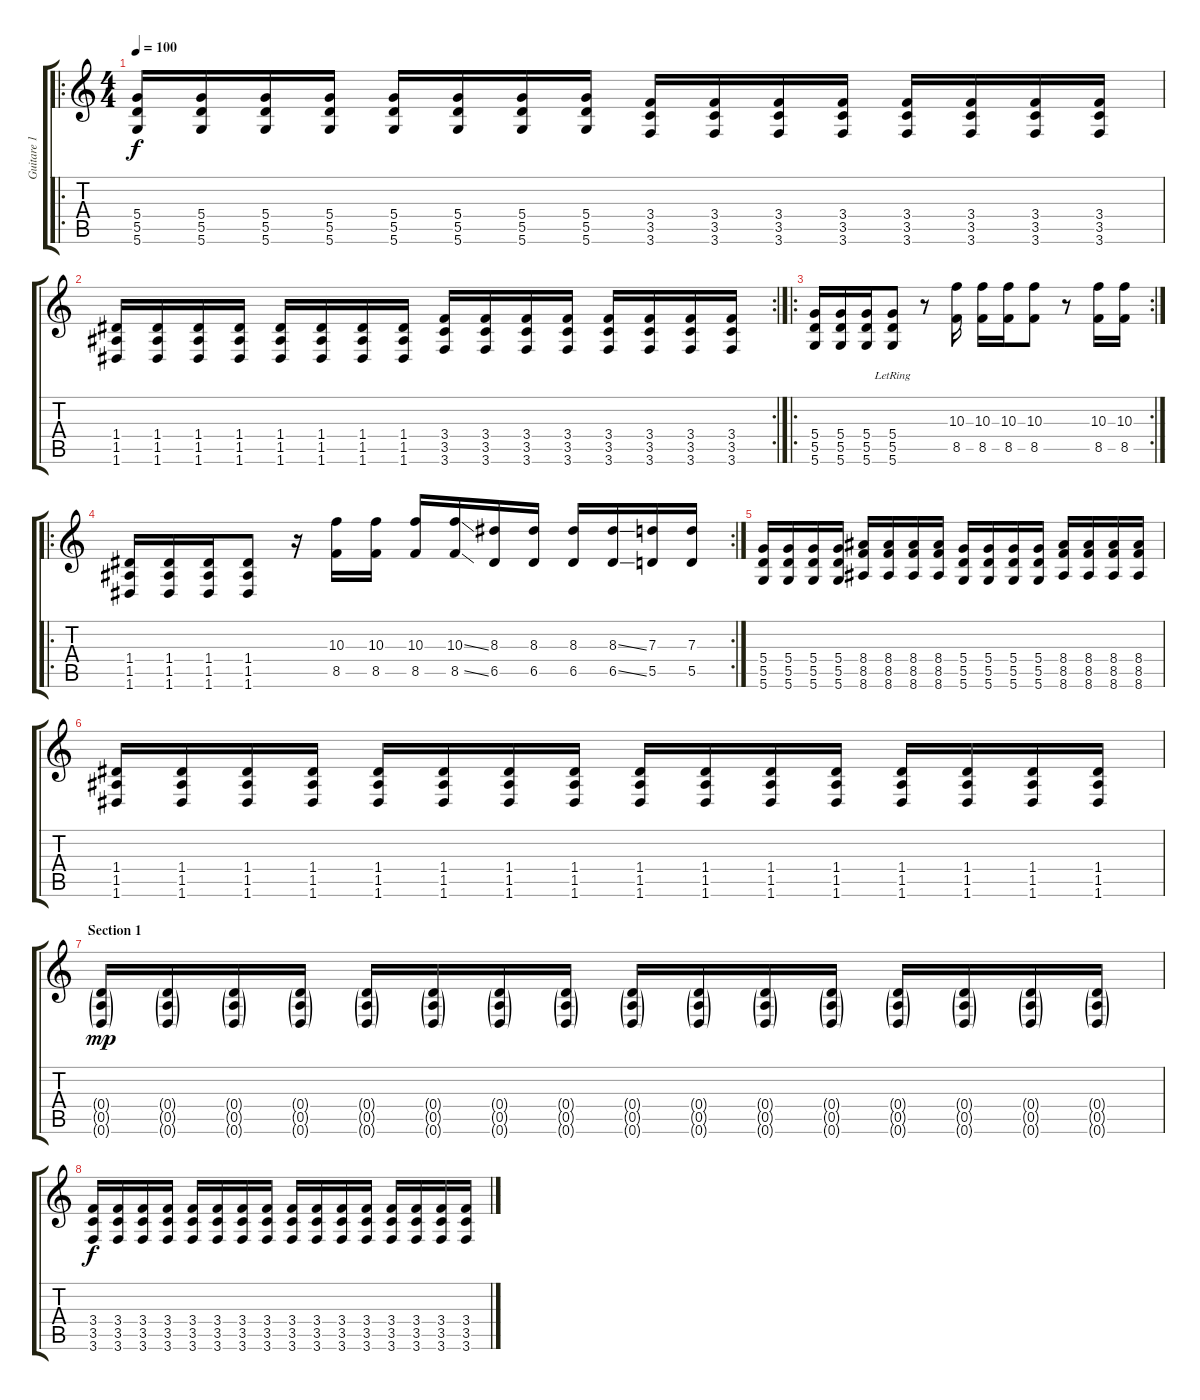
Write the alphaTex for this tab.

\track ("Guitare 1 (Jerry)" "Guitare 1 ") {instrument overdrivenguitar}
\staff {score tabs}
\tuning (E4 B3 G3 D3 A2 D2) {hide}
\ro
\ts (4 4)
\tempo 100
\clef g2
\ks c
(5.4 5.5 5.6).16{dy f} (5.4 5.5 5.6).16 (5.4 5.5 5.6).16 (5.4 5.5 5.6).16 (5.4 5.5 5.6).16 (5.4 5.5 5.6).16 (5.4 5.5 5.6).16 (5.4 5.5 5.6).16 (3.4 3.5 3.6).16 (3.4 3.5 3.6).16 (3.4 3.5 3.6).16 (3.4 3.5 3.6).16 (3.4 3.5 3.6).16 (3.4 3.5 3.6).16 (3.4 3.5 3.6).16 (3.4 3.5 3.6).16 |
\rc 2
(1.4 1.5 1.6).16 (1.4 1.5 1.6).16 (1.4 1.5 1.6).16 (1.4 1.5 1.6).16 (1.4 1.5 1.6).16 (1.4 1.5 1.6).16 (1.4 1.5 1.6).16 (1.4 1.5 1.6).16 (3.4 3.5 3.6).16 (3.4 3.5 3.6).16 (3.4 3.5 3.6).16 (3.4 3.5 3.6).16 (3.4 3.5 3.6).16 (3.4 3.5 3.6).16 (3.4 3.5 3.6).16 (3.4 3.5 3.6).16 |
\ro
\rc 2
(5.4 5.5 5.6).16 (5.4 5.5 5.6).16 (5.4 5.5 5.6).16 (5.4{lr} 5.5{lr} 5.6{lr}).8 r.8 (10.3 8.5).16 (10.3 8.5).16 (10.3 8.5).16 (10.3 8.5).8 r.8 (10.3 8.5).16 (10.3 8.5).16 |
\ro
\rc 2
(1.4 1.5 1.6).16 (1.4 1.5 1.6).16 (1.4 1.5 1.6).16 (1.4 1.5 1.6).8 r.16 (10.3 8.5).16 (10.3 8.5).16 (10.3 8.5).16 (10.3{ss} 8.5{ss}).16 (8.3 6.5).16 (8.3 6.5).16 (8.3 6.5).16 (8.3{ss} 6.5{ss}).16 (7.3 5.5).16 (7.3 5.5).16 |
(5.4 5.5 5.6).16 (5.4 5.5 5.6).16 (5.4 5.5 5.6).16 (5.4 5.5 5.6).16 (8.4 8.5 8.6).16 (8.4 8.5 8.6).16 (8.4 8.5 8.6).16 (8.4 8.5 8.6).16 (5.4 5.5 5.6).16 (5.4 5.5 5.6).16 (5.4 5.5 5.6).16 (5.4 5.5 5.6).16 (8.4 8.5 8.6).16 (8.4 8.5 8.6).16 (8.4 8.5 8.6).16 (8.4 8.5 8.6).16 |
(1.4 1.5 1.6).16 (1.4 1.5 1.6).16 (1.4 1.5 1.6).16 (1.4 1.5 1.6).16 (1.4 1.5 1.6).16 (1.4 1.5 1.6).16 (1.4 1.5 1.6).16 (1.4 1.5 1.6).16 (1.4 1.5 1.6).16 (1.4 1.5 1.6).16 (1.4 1.5 1.6).16 (1.4 1.5 1.6).16 (1.4 1.5 1.6).16 (1.4 1.5 1.6).16 (1.4 1.5 1.6).16 (1.4 1.5 1.6).16 |
\section ("" "Section 1")
(0.4{g} 0.5{g} 0.6{g}).16{dy mp} (0.4{g} 0.5{g} 0.6{g}).16 (0.4{g} 0.5{g} 0.6{g}).16 (0.4{g} 0.5{g} 0.6{g}).16 (0.4{g} 0.5{g} 0.6{g}).16 (0.4{g} 0.5{g} 0.6{g}).16 (0.4{g} 0.5{g} 0.6{g}).16 (0.4{g} 0.5{g} 0.6{g}).16 (0.4{g} 0.5{g} 0.6{g}).16 (0.4{g} 0.5{g} 0.6{g}).16 (0.4{g} 0.5{g} 0.6{g}).16 (0.4{g} 0.5{g} 0.6{g}).16 (0.4{g} 0.5{g} 0.6{g}).16 (0.4{g} 0.5{g} 0.6{g}).16 (0.4{g} 0.5{g} 0.6{g}).16 (0.4{g} 0.5{g} 0.6{g}).16 |
(3.4 3.5 3.6).16{dy f} (3.4 3.5 3.6).16 (3.4 3.5 3.6).16 (3.4 3.5 3.6).16 (3.4 3.5 3.6).16 (3.4 3.5 3.6).16 (3.4 3.5 3.6).16 (3.4 3.5 3.6).16 (3.4 3.5 3.6).16 (3.4 3.5 3.6).16 (3.4 3.5 3.6).16 (3.4 3.5 3.6).16 (3.4 3.5 3.6).16 (3.4 3.5 3.6).16 (3.4 3.5 3.6).16 (3.4 3.5 3.6).16
